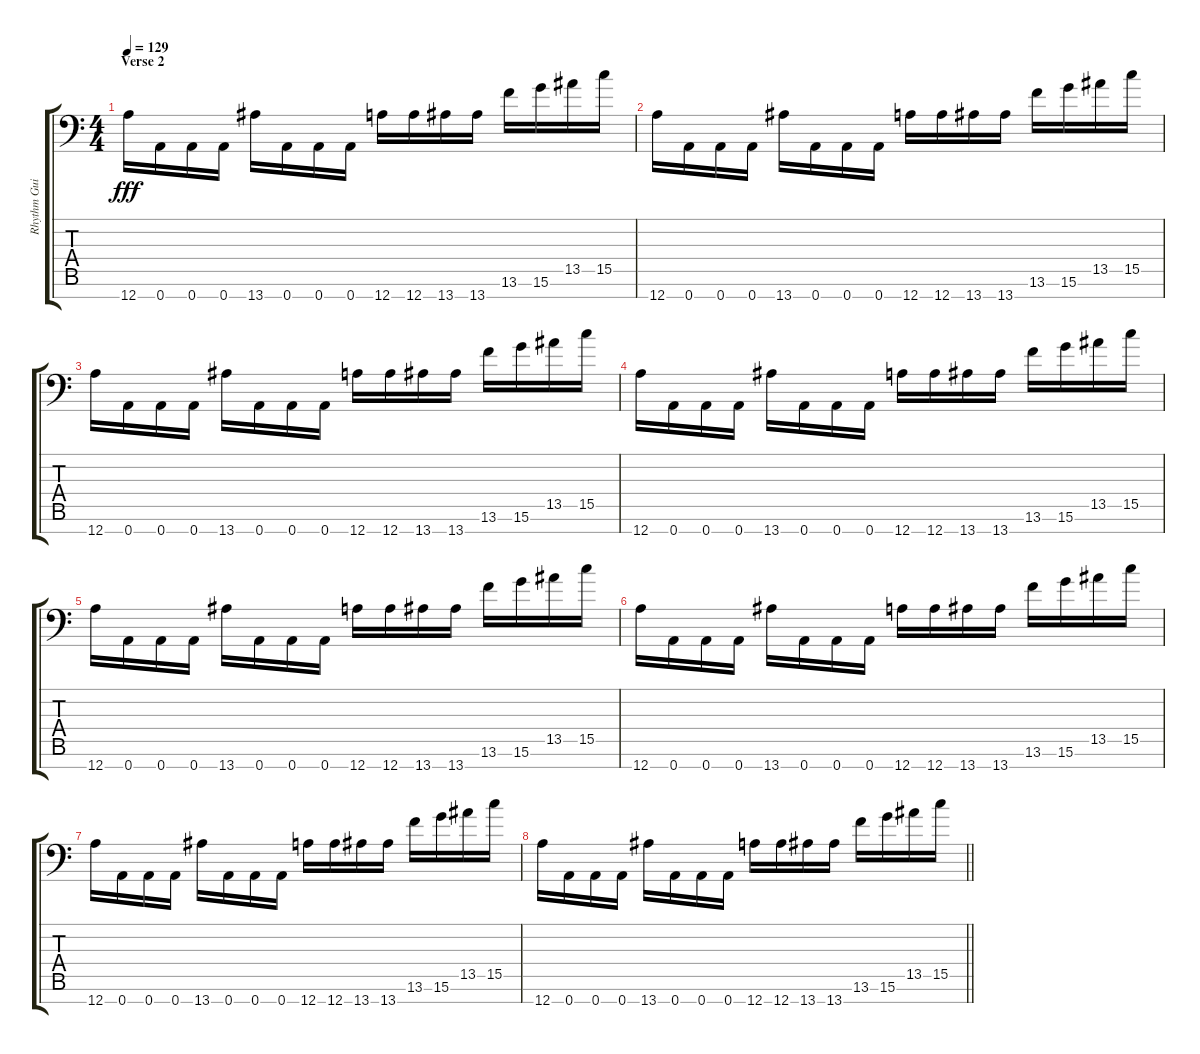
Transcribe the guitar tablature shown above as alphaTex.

\track ("Rhythm Guitar 1" "Rhythm Gui") {instrument distortionguitar}
\staff {score tabs}
\tuning (E4 B3 G3 D3 A2 E2 A1) {hide}
\ts (4 4)
\section ("" "Verse 2")
\tempo 129
\clef f4
\ks c
12.7.16{dy fff} 0.7.16 0.7.16 0.7.16 13.7.16 0.7.16 0.7.16 0.7.16 12.7.16 12.7.16 13.7.16 13.7.16 13.6.16 15.6.16 13.5.16 15.5.16 |
12.7.16 0.7.16 0.7.16 0.7.16 13.7.16 0.7.16 0.7.16 0.7.16 12.7.16 12.7.16 13.7.16 13.7.16 13.6.16 15.6.16 13.5.16 15.5.16 |
12.7.16 0.7.16 0.7.16 0.7.16 13.7.16 0.7.16 0.7.16 0.7.16 12.7.16 12.7.16 13.7.16 13.7.16 13.6.16 15.6.16 13.5.16 15.5.16 |
12.7.16 0.7.16 0.7.16 0.7.16 13.7.16 0.7.16 0.7.16 0.7.16 12.7.16 12.7.16 13.7.16 13.7.16 13.6.16 15.6.16 13.5.16 15.5.16 |
12.7.16 0.7.16 0.7.16 0.7.16 13.7.16 0.7.16 0.7.16 0.7.16 12.7.16 12.7.16 13.7.16 13.7.16 13.6.16 15.6.16 13.5.16 15.5.16 |
12.7.16 0.7.16 0.7.16 0.7.16 13.7.16 0.7.16 0.7.16 0.7.16 12.7.16 12.7.16 13.7.16 13.7.16 13.6.16 15.6.16 13.5.16 15.5.16 |
12.7.16 0.7.16 0.7.16 0.7.16 13.7.16 0.7.16 0.7.16 0.7.16 12.7.16 12.7.16 13.7.16 13.7.16 13.6.16 15.6.16 13.5.16 15.5.16 |
\barLineRight lightlight
12.7.16 0.7.16 0.7.16 0.7.16 13.7.16 0.7.16 0.7.16 0.7.16 12.7.16 12.7.16 13.7.16 13.7.16 13.6.16 15.6.16 13.5.16 15.5.16
